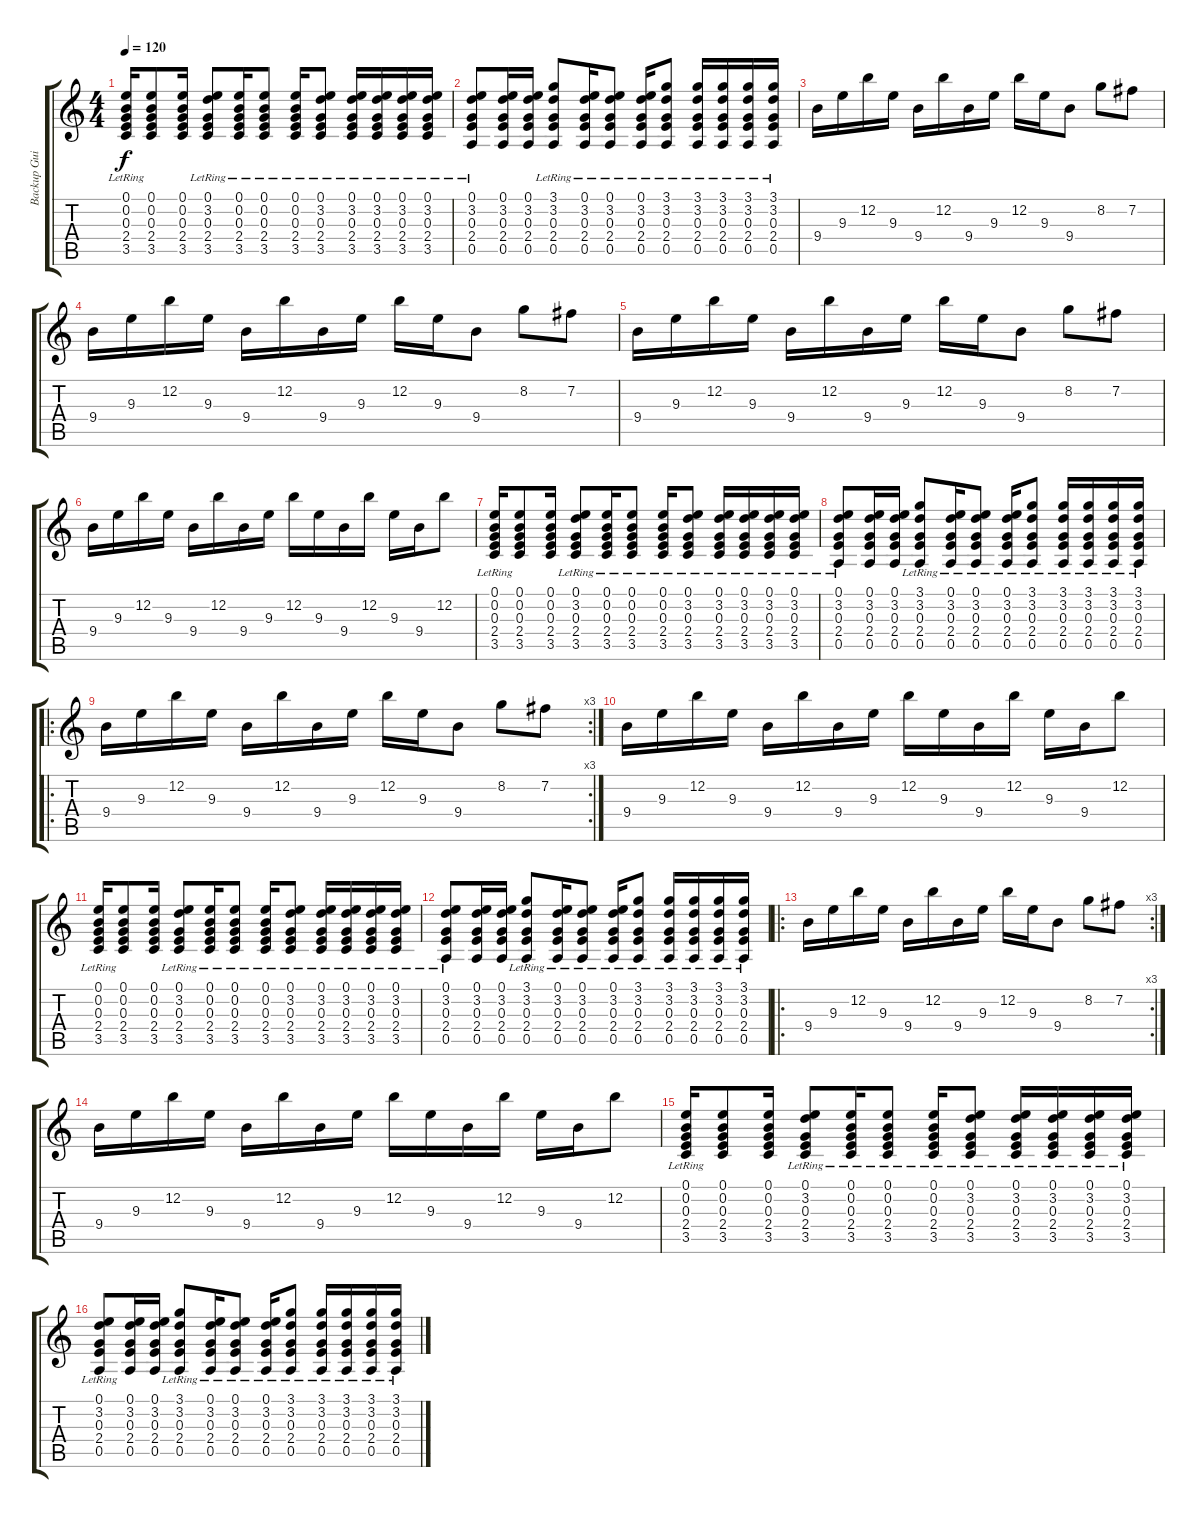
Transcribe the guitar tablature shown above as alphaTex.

\track ("Backup Guitar" "Backup Gui") {instrument overdrivenguitar}
\staff {score tabs}
\tuning (E4 B3 G3 D3 A2 E2) {hide}
\ts (4 4)
\tempo 120
\clef g2
\ks c
(0.1 0.2 0.3 2.4{lr} 3.5{lr}).16{dy f} (0.1 0.2 0.3 2.4 3.5).8 (0.1 0.2 0.3 2.4 3.5).16 (0.1 3.2{lr} 0.3{lr} 2.4 3.5).8 (0.1 0.2 0.3 2.4{lr} 3.5{lr}).16 (0.1{lr} 0.2{lr} 0.3 2.4 3.5).8 (0.1 0.2 0.3 2.4{lr} 3.5{lr}).16 (0.1 3.2{lr} 0.3{lr} 2.4 3.5).8 (0.1 3.2 0.3 2.4{lr} 3.5{lr}).16 (0.1 3.2{lr} 0.3{lr} 2.4 3.5).16 (0.1 3.2 0.3 2.4{lr} 3.5{lr}).16 (0.1 3.2{lr} 0.3{lr} 2.4 3.5).16 |
(0.1 3.2 0.3 2.4{lr} 0.5{lr}).8 (0.1 3.2 0.3 2.4 0.5).16 (0.1 3.2 0.3 2.4 0.5).16 (3.1 3.2{lr} 0.3{lr} 2.4 0.5).8 (0.1 3.2 0.3 2.4{lr} 0.5{lr}).16 (0.1{lr} 3.2{lr} 0.3 2.4 0.5).8 (0.1 3.2 0.3 2.4{lr} 0.5{lr}).16 (3.1 3.2{lr} 0.3{lr} 2.4 0.5).8 (3.1 3.2 0.3 2.4{lr} 0.5{lr}).16 (3.1 3.2{lr} 0.3{lr} 2.4 0.5).16 (3.1 3.2 0.3 2.4{lr} 0.5{lr}).16 (3.1 3.2{lr} 0.3{lr} 2.4 0.5).16 |
9.4.16 9.3.16 12.2.16 9.3.16 9.4.16 12.2.16 9.4.16 9.3.16 12.2.16 9.3.16 9.4.8 8.2.8 7.2.8 |
9.4.16 9.3.16 12.2.16 9.3.16 9.4.16 12.2.16 9.4.16 9.3.16 12.2.16 9.3.16 9.4.8 8.2.8 7.2.8 |
9.4.16 9.3.16 12.2.16 9.3.16 9.4.16 12.2.16 9.4.16 9.3.16 12.2.16 9.3.16 9.4.8 8.2.8 7.2.8 |
9.4.16 9.3.16 12.2.16 9.3.16 9.4.16 12.2.16 9.4.16 9.3.16 12.2.16 9.3.16 9.4.16 12.2.16 9.3.16 9.4.16 12.2.8 |
(0.1 0.2 0.3 2.4{lr} 3.5{lr}).16 (0.1 0.2 0.3 2.4 3.5).8 (0.1 0.2 0.3 2.4 3.5).16 (0.1 3.2{lr} 0.3{lr} 2.4 3.5).8 (0.1 0.2 0.3 2.4{lr} 3.5{lr}).16 (0.1{lr} 0.2{lr} 0.3 2.4 3.5).8 (0.1 0.2 0.3 2.4{lr} 3.5{lr}).16 (0.1 3.2{lr} 0.3{lr} 2.4 3.5).8 (0.1 3.2 0.3 2.4{lr} 3.5{lr}).16 (0.1 3.2{lr} 0.3{lr} 2.4 3.5).16 (0.1 3.2 0.3 2.4{lr} 3.5{lr}).16 (0.1 3.2{lr} 0.3{lr} 2.4 3.5).16 |
(0.1 3.2 0.3 2.4{lr} 0.5{lr}).8 (0.1 3.2 0.3 2.4 0.5).16 (0.1 3.2 0.3 2.4 0.5).16 (3.1 3.2{lr} 0.3{lr} 2.4 0.5).8 (0.1 3.2 0.3 2.4{lr} 0.5{lr}).16 (0.1{lr} 3.2{lr} 0.3 2.4 0.5).8 (0.1 3.2 0.3 2.4{lr} 0.5{lr}).16 (3.1 3.2{lr} 0.3{lr} 2.4 0.5).8 (3.1 3.2 0.3 2.4{lr} 0.5{lr}).16 (3.1 3.2{lr} 0.3{lr} 2.4 0.5).16 (3.1 3.2 0.3 2.4{lr} 0.5{lr}).16 (3.1 3.2{lr} 0.3{lr} 2.4 0.5).16 |
\ro
\rc 3
9.4.16 9.3.16 12.2.16 9.3.16 9.4.16 12.2.16 9.4.16 9.3.16 12.2.16 9.3.16 9.4.8 8.2.8 7.2.8 |
9.4.16 9.3.16 12.2.16 9.3.16 9.4.16 12.2.16 9.4.16 9.3.16 12.2.16 9.3.16 9.4.16 12.2.16 9.3.16 9.4.16 12.2.8 |
(0.1 0.2 0.3 2.4{lr} 3.5{lr}).16 (0.1 0.2 0.3 2.4 3.5).8 (0.1 0.2 0.3 2.4 3.5).16 (0.1 3.2{lr} 0.3{lr} 2.4 3.5).8 (0.1 0.2 0.3 2.4{lr} 3.5{lr}).16 (0.1{lr} 0.2{lr} 0.3 2.4 3.5).8 (0.1 0.2 0.3 2.4{lr} 3.5{lr}).16 (0.1 3.2{lr} 0.3{lr} 2.4 3.5).8 (0.1 3.2 0.3 2.4{lr} 3.5{lr}).16 (0.1 3.2{lr} 0.3{lr} 2.4 3.5).16 (0.1 3.2 0.3 2.4{lr} 3.5{lr}).16 (0.1 3.2{lr} 0.3{lr} 2.4 3.5).16 |
(0.1 3.2 0.3 2.4{lr} 0.5{lr}).8 (0.1 3.2 0.3 2.4 0.5).16 (0.1 3.2 0.3 2.4 0.5).16 (3.1 3.2{lr} 0.3{lr} 2.4 0.5).8 (0.1 3.2 0.3 2.4{lr} 0.5{lr}).16 (0.1{lr} 3.2{lr} 0.3 2.4 0.5).8 (0.1 3.2 0.3 2.4{lr} 0.5{lr}).16 (3.1 3.2{lr} 0.3{lr} 2.4 0.5).8 (3.1 3.2 0.3 2.4{lr} 0.5{lr}).16 (3.1 3.2{lr} 0.3{lr} 2.4 0.5).16 (3.1 3.2 0.3 2.4{lr} 0.5{lr}).16 (3.1 3.2{lr} 0.3{lr} 2.4 0.5).16 |
\ro
\rc 3
9.4.16 9.3.16 12.2.16 9.3.16 9.4.16 12.2.16 9.4.16 9.3.16 12.2.16 9.3.16 9.4.8 8.2.8 7.2.8 |
9.4.16 9.3.16 12.2.16 9.3.16 9.4.16 12.2.16 9.4.16 9.3.16 12.2.16 9.3.16 9.4.16 12.2.16 9.3.16 9.4.16 12.2.8 |
(0.1 0.2 0.3 2.4{lr} 3.5{lr}).16 (0.1 0.2 0.3 2.4 3.5).8 (0.1 0.2 0.3 2.4 3.5).16 (0.1 3.2{lr} 0.3{lr} 2.4 3.5).8 (0.1 0.2 0.3 2.4{lr} 3.5{lr}).16 (0.1{lr} 0.2{lr} 0.3 2.4 3.5).8 (0.1 0.2 0.3 2.4{lr} 3.5{lr}).16 (0.1 3.2{lr} 0.3{lr} 2.4 3.5).8 (0.1 3.2 0.3 2.4{lr} 3.5{lr}).16 (0.1 3.2{lr} 0.3{lr} 2.4 3.5).16 (0.1 3.2 0.3 2.4{lr} 3.5{lr}).16 (0.1 3.2{lr} 0.3{lr} 2.4 3.5).16 |
(0.1 3.2 0.3 2.4{lr} 0.5{lr}).8 (0.1 3.2 0.3 2.4 0.5).16 (0.1 3.2 0.3 2.4 0.5).16 (3.1 3.2{lr} 0.3{lr} 2.4 0.5).8 (0.1 3.2 0.3 2.4{lr} 0.5{lr}).16 (0.1{lr} 3.2{lr} 0.3 2.4 0.5).8 (0.1 3.2 0.3 2.4{lr} 0.5{lr}).16 (3.1 3.2{lr} 0.3{lr} 2.4 0.5).8 (3.1 3.2 0.3 2.4{lr} 0.5{lr}).16 (3.1 3.2{lr} 0.3{lr} 2.4 0.5).16 (3.1 3.2 0.3 2.4{lr} 0.5{lr}).16 (3.1 3.2{lr} 0.3{lr} 2.4 0.5).16
